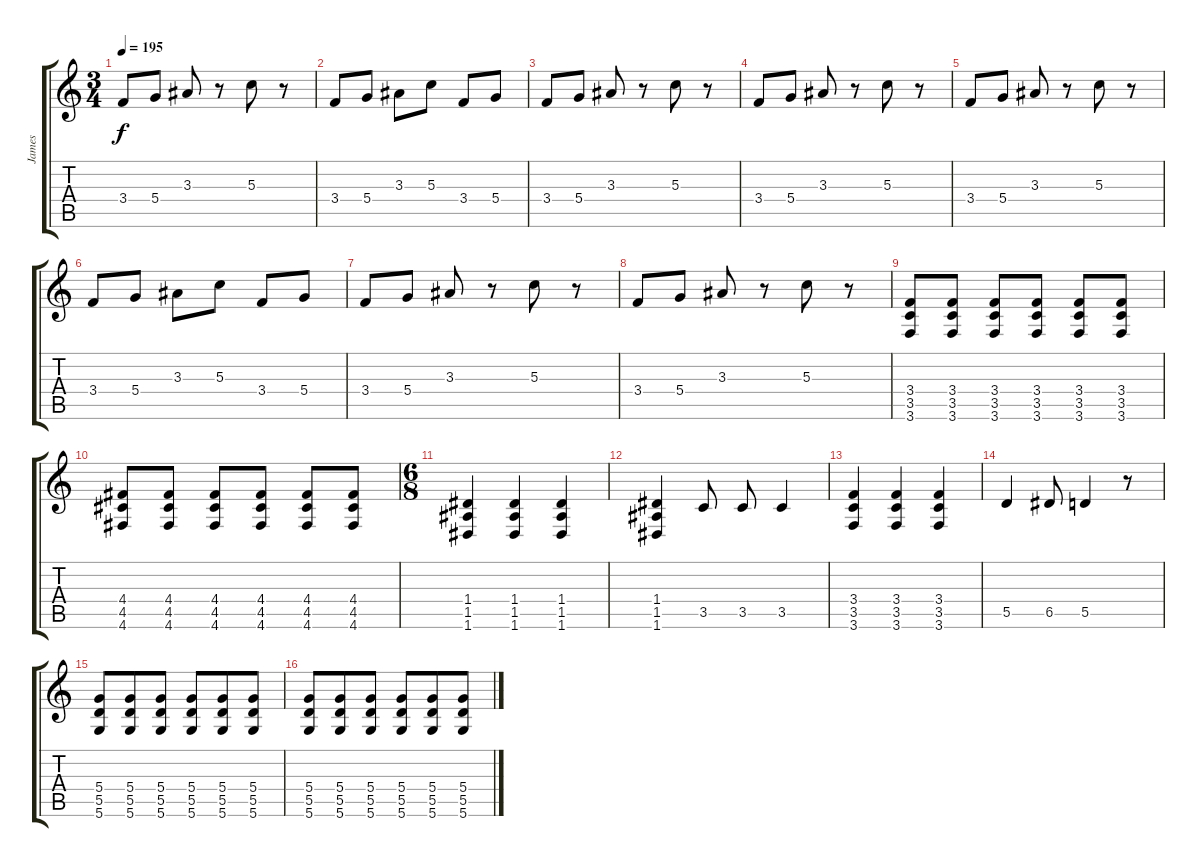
\track ("James" "James") {instrument distortionguitar}
\staff {score tabs}
\tuning (E4 B3 G3 D3 A2 D2) {hide}
\ts (3 4)
\tempo 195
\clef g2
\ks c
3.4.8{dy f} 5.4.8 3.3.8 r.8 5.3.8 r.8 |
3.4.8 5.4.8 3.3.8 5.3.8 3.4.8 5.4.8 |
3.4.8{instrument electricguitarjazz} 5.4.8 3.3.8 r.8 5.3.8 r.8 |
3.4.8 5.4.8 3.3.8 r.8 5.3.8 r.8 |
3.4.8 5.4.8 3.3.8 r.8 5.3.8 r.8 |
3.4.8 5.4.8 3.3.8 5.3.8 3.4.8 5.4.8 |
3.4.8{instrument electricguitarjazz} 5.4.8 3.3.8 r.8 5.3.8 r.8 |
3.4.8 5.4.8 3.3.8 r.8 5.3.8 r.8 |
(3.4 3.5 3.6).8{instrument distortionguitar} (3.4 3.5 3.6).8 (3.4 3.5 3.6).8 (3.4 3.5 3.6).8 (3.4 3.5 3.6).8 (3.4 3.5 3.6).8 |
(4.4 4.5 4.6).8 (4.4 4.5 4.6).8 (4.4 4.5 4.6).8 (4.4 4.5 4.6).8 (4.4 4.5 4.6).8 (4.4 4.5 4.6).8 |
\ts (6 8)
(1.4 1.5 1.6).4{instrument distortionguitar} (1.4 1.5 1.6).4 (1.4 1.5 1.6).4 |
(1.4 1.5 1.6).4 3.5.8 3.5.8 3.5.4 |
(3.4 3.5 3.6).4 (3.4 3.5 3.6).4 (3.4 3.5 3.6).4 |
5.5.4 6.5.8 5.5.4 r.8 |
(5.4 5.5 5.6).8 (5.4 5.5 5.6).8 (5.4 5.5 5.6).8 (5.4 5.5 5.6).8 (5.4 5.5 5.6).8 (5.4 5.5 5.6).8 |
(5.4 5.5 5.6).8 (5.4 5.5 5.6).8 (5.4 5.5 5.6).8 (5.4 5.5 5.6).8 (5.4 5.5 5.6).8 (5.4 5.5 5.6).8
